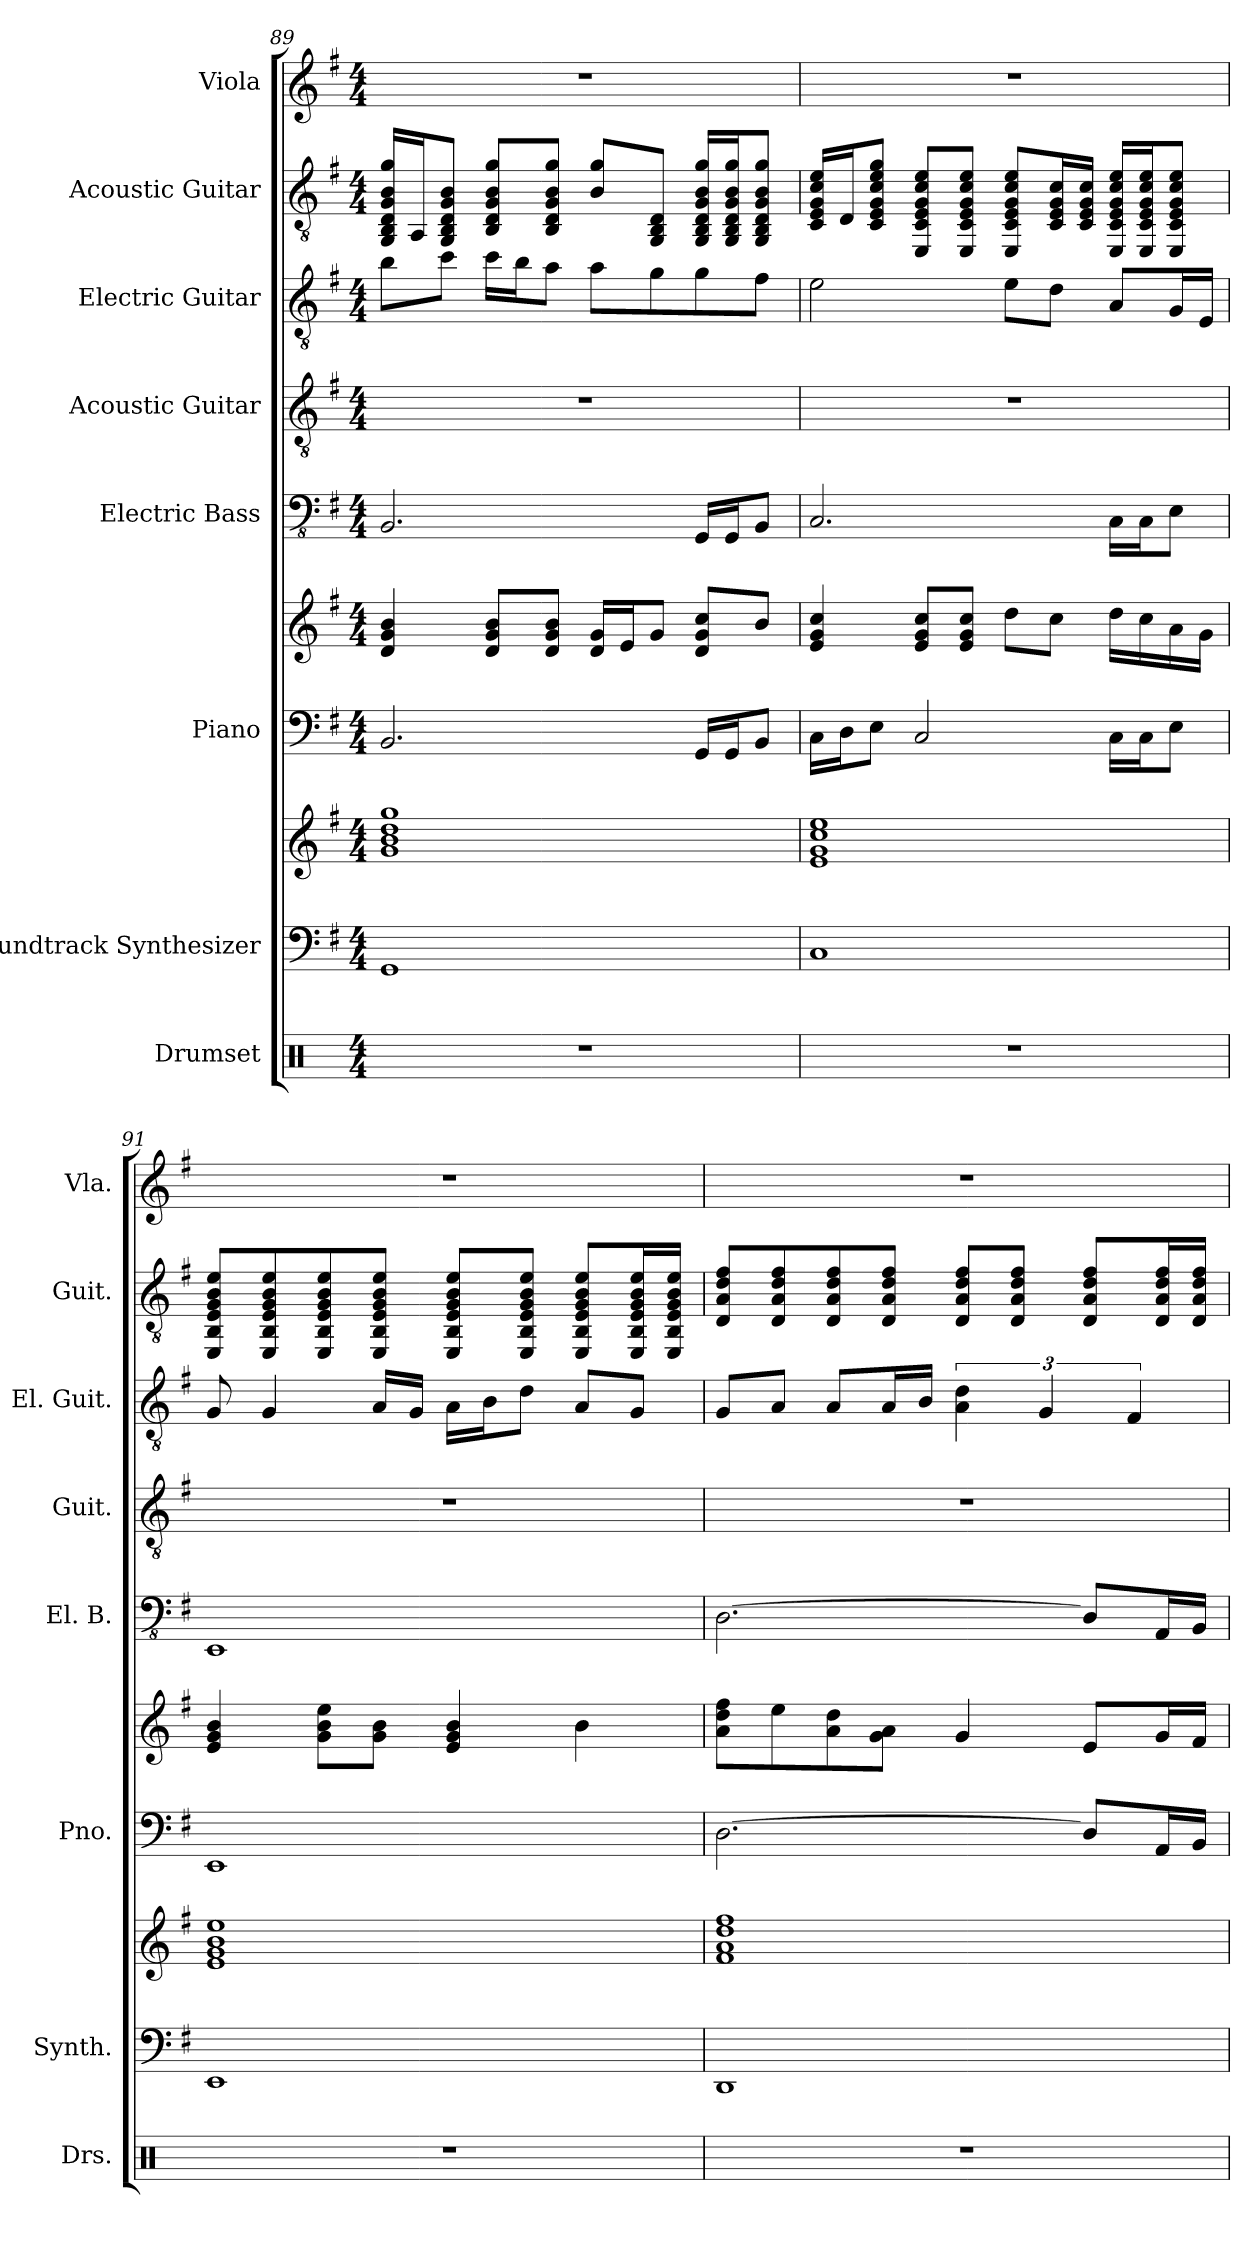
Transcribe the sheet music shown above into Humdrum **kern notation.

**kern	**kern	**kern	**kern	**kern	**kern	**kern	**kern	**kern	**kern
*part8	*part7	*part7	*part6	*part6	*part5	*part4	*part3	*part2	*part1
*staff10	*staff9	*staff8	*staff7	*staff6	*staff5	*staff4	*staff3	*staff2	*staff1
*I"Drumset	*I"Soundtrack Synthesizer	*	*I"Piano	*	*I"Electric Bass	*I"Acoustic Guitar	*I"Electric Guitar	*I"Acoustic Guitar	*I"Viola
*I'Drs.	*I'Synth.	*	*I'Pno.	*	*I'El. B.	*I'Guit.	*I'El. Guit.	*I'Guit.	*I'Vla.
*clefX	*clefF4	*clefG2	*clefF4	*clefG2	*clefFv4	*clefGv2	*clefGv2	*clefGv2	*clefG2
*k[]	*k[f#]	*k[f#]	*k[f#]	*k[f#]	*k[f#]	*k[f#]	*k[f#]	*k[f#]	*k[f#]
*M4/4	*M4/4	*M4/4	*M4/4	*M4/4	*M4/4	*M4/4	*M4/4	*M4/4	*M4/4
=89	=89	=89	=89	=89	=89	=89	=89	=89	=89
1r	1GG	1g 1b 1dd 1gg	2.BB/	4d/ 4g/ 4b/	2.BBB/	1r	8b\L	16GG/ 16BB/ 16D/ 16G/ 16B/ 16g/LL	1r
.	.	.	.	.	.	.	.	16AA/J	.
.	.	.	.	.	.	.	8cc\J	8GG/ 8BB/ 8D/ 8G/ 8B/J	.
.	.	.	.	8d/ 8g/ 8b/L	.	.	16cc\LL	8BB/ 8D/ 8G/ 8B/ 8g/L	.
.	.	.	.	.	.	.	16b\J	.	.
.	.	.	.	8d/ 8g/ 8b/J	.	.	8a\J	8BB/ 8D/ 8G/ 8B/ 8g/J	.
.	.	.	.	16d/ 16g/LL	.	.	8a\L	8B/ 8g/L	.
.	.	.	.	16e/J	.	.	.	.	.
.	.	.	.	8g/J	.	.	8g\	8GG/ 8BB/ 8D/J	.
.	.	.	16GG/LL	8d/ 8g/ 8cc/L	16GGG/LL	.	8g\	16GG/ 16BB/ 16D/ 16G/ 16B/ 16g/LL	.
.	.	.	16GG/J	.	16GGG/J	.	.	16GG/ 16BB/ 16D/ 16G/ 16B/ 16g/J	.
.	.	.	8BB/J	8b/J	8BBB/J	.	8f#\J	8GG/ 8BB/ 8D/ 8G/ 8B/ 8g/J	.
=90	=90	=90	=90	=90	=90	=90	=90	=90	=90
1r	1C	1e 1g 1cc 1ee	16C\LL	4e/ 4g/ 4cc/	2.CC/	1r	2e\	16C/ 16E/ 16G/ 16c/ 16e/LL	1r
.	.	.	16D\J	.	.	.	.	16D/J	.
.	.	.	8E\J	.	.	.	.	8C/ 8E/ 8G/ 8c/ 8e/ 8g/J	.
.	.	.	2C/	8e/ 8g/ 8cc/L	.	.	.	8EE/ 8C/ 8E/ 8G/ 8c/ 8e/L	.
.	.	.	.	8e/ 8g/ 8cc/J	.	.	.	8EE/ 8C/ 8E/ 8G/ 8c/ 8e/J	.
.	.	.	.	8dd\L	.	.	8e\L	8EE/ 8C/ 8E/ 8G/ 8c/ 8e/L	.
.	.	.	.	8cc\J	.	.	8d\J	16C/ 16E/ 16G/ 16c/L	.
.	.	.	.	.	.	.	.	16C/ 16E/ 16G/ 16c/JJ	.
.	.	.	16C\LL	16dd\LL	16CC\LL	.	8A/L	16EE/ 16C/ 16E/ 16G/ 16c/ 16e/LL	.
.	.	.	16C\J	16cc\	16CC\J	.	.	16EE/ 16C/ 16E/ 16G/ 16c/ 16e/J	.
.	.	.	8E\J	16a\	8EE\J	.	16G/L	8EE/ 8C/ 8E/ 8G/ 8c/ 8e/J	.
.	.	.	.	16g\JJ	.	.	16E/JJ	.	.
!!LO:PB:g=z
=91	=91	=91	=91	=91	=91	=91	=91	=91	=91
1r	1EE	1e 1g 1b 1ee	1EE	4e/ 4g/ 4b/	1EEE	1r	8G/	8EE/ 8BB/ 8E/ 8G/ 8B/ 8e/L	1r
.	.	.	.	.	.	.	4G/	8EE/ 8BB/ 8E/ 8G/ 8B/ 8e/	.
.	.	.	.	8g\ 8b\ 8ee\L	.	.	.	8EE/ 8BB/ 8E/ 8G/ 8B/ 8e/	.
.	.	.	.	8g\ 8b\J	.	.	16A/LL	8EE/ 8BB/ 8E/ 8G/ 8B/ 8e/J	.
.	.	.	.	.	.	.	16G/JJ	.	.
.	.	.	.	4e/ 4g/ 4b/	.	.	16A\LL	8EE/ 8BB/ 8E/ 8G/ 8B/ 8e/L	.
.	.	.	.	.	.	.	16B\J	.	.
.	.	.	.	.	.	.	8d\J	8EE/ 8BB/ 8E/ 8G/ 8B/ 8e/J	.
.	.	.	.	4b\	.	.	8A/L	8EE/ 8BB/ 8E/ 8G/ 8B/ 8e/L	.
.	.	.	.	.	.	.	8G/J	16EE/ 16BB/ 16E/ 16G/ 16B/ 16e/L	.
.	.	.	.	.	.	.	.	16EE/ 16BB/ 16E/ 16G/ 16B/ 16e/JJ	.
=92	=92	=92	=92	=92	=92	=92	=92	=92	=92
1r	1DD	1f# 1a 1dd 1ff#	[2.D\	8a\ 8dd\ 8ff#\L	[2.DD\	1r	8G/L	8D/ 8A/ 8d/ 8f#/L	1r
.	.	.	.	8ee\	.	.	8A/J	8D/ 8A/ 8d/ 8f#/	.
.	.	.	.	8a\ 8dd\	.	.	8A/L	8D/ 8A/ 8d/ 8f#/	.
.	.	.	.	8g\ 8a\J	.	.	16A/L	8D/ 8A/ 8d/ 8f#/J	.
.	.	.	.	.	.	.	16B/JJ	.	.
.	.	.	.	4g/	.	.	6A\ 6d\	8D/ 8A/ 8d/ 8f#/L	.
.	.	.	.	.	.	.	.	8D/ 8A/ 8d/ 8f#/J	.
.	.	.	.	.	.	.	6G/	.	.
.	.	.	8D/L]	8e/L	8DD/L]	.	.	8D/ 8A/ 8d/ 8f#/L	.
.	.	.	.	.	.	.	6F#/	.	.
.	.	.	16AA/L	16g/L	16AAA/L	.	.	16D/ 16A/ 16d/ 16f#/L	.
.	.	.	16BB/JJ	16f#/JJ	16BBB/JJ	.	.	16D/ 16A/ 16d/ 16f#/JJ	.
=	=	=	=	=	=	=	=	=	=
*-	*-	*-	*-	*-	*-	*-	*-	*-	*-
